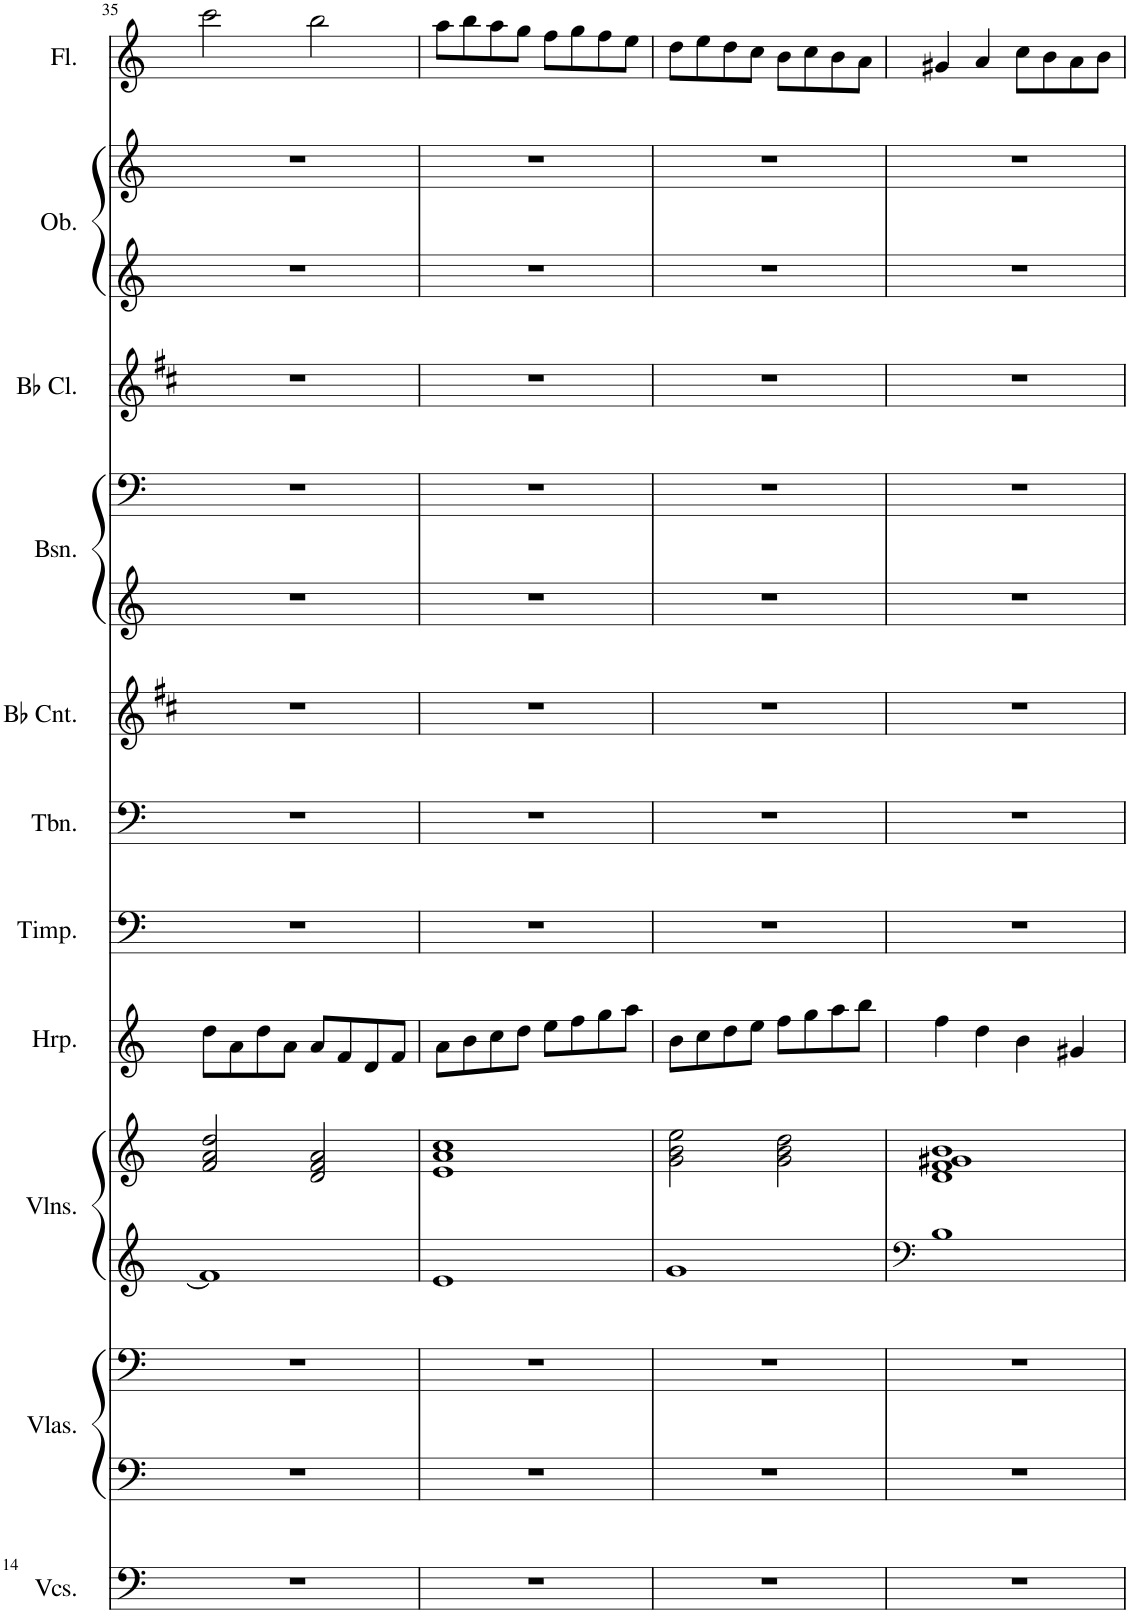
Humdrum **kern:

**kern	**kern	**kern	**kern	**kern	**kern	**kern	**kern	**kern	**kern	**kern	**kern	**kern	**kern	**kern
*part11	*part10	*part10	*part9	*part9	*part8	*part7	*part6	*part5	*part4	*part4	*part3	*part2	*part2	*part1
*staff15	*staff14	*staff13	*staff12	*staff11	*staff10	*staff9	*staff8	*staff7	*staff6	*staff5	*staff4	*staff3	*staff2	*staff1
*I"Violoncellos	*I"Violas	*	*I"Violins	*	*I"Harp	*I"Timpani	*I"Trombone	*I"Bb Cornet	*I"Bassoon	*	*I"Bb Clarinet	*I"Oboe	*	*I"Flute
*I'Vcs.	*I'Vlas.	*	*I'Vlns.	*	*I'Hrp.	*I'Timp.	*I'Tbn.	*I'Bb Cnt.	*I'Bsn.	*	*I'Bb Cl.	*I'Ob.	*	*I'Fl.
!!LO:PB:g=z
*clefF4	*clefF4	*clefF4	*clefG2	*clefG2	*clefG2	*clefF4	*clefF4	*clefG2	*clefG2	*clefF4	*clefG2	*clefG2	*clefG2	*clefG2
*	*	*	*	*	*	*	*	*Trd1c2	*	*	*Trd1c2	*	*	*
*k[]	*k[]	*k[]	*k[]	*k[]	*k[]	*k[]	*k[]	*k[f#c#]	*k[]	*k[]	*k[f#c#]	*k[]	*k[]	*k[]
*M4/4	*M4/4	*M4/4	*M4/4	*M4/4	*M4/4	*M4/4	*M4/4	*M4/4	*M4/4	*M4/4	*M4/4	*M4/4	*M4/4	*M4/4
=35	=35	=35	=35	=35	=35	=35	=35	=35	=35	=35	=35	=35	=35	=35
1r	1r	1r	1f]	2f/ 2a/ 2dd/	8dd\L	1r	1r	1r	1r	1r	1r	1r	1r	2ccc\
.	.	.	.	.	8a\	.	.	.	.	.	.	.	.	.
.	.	.	.	.	8dd\	.	.	.	.	.	.	.	.	.
.	.	.	.	.	8a\J	.	.	.	.	.	.	.	.	.
.	.	.	.	2d/ 2f/ 2a/	8a/L	.	.	.	.	.	.	.	.	2bb\
.	.	.	.	.	8f/	.	.	.	.	.	.	.	.	.
.	.	.	.	.	8d/	.	.	.	.	.	.	.	.	.
.	.	.	.	.	8f/J	.	.	.	.	.	.	.	.	.
=36	=36	=36	=36	=36	=36	=36	=36	=36	=36	=36	=36	=36	=36	=36
1r	1r	1r	1e	1e 1a 1cc	8a\L	1r	1r	1r	1r	1r	1r	1r	1r	8aa\L
.	.	.	.	.	8b\	.	.	.	.	.	.	.	.	8bb\
.	.	.	.	.	8cc\	.	.	.	.	.	.	.	.	8aa\
.	.	.	.	.	8dd\J	.	.	.	.	.	.	.	.	8gg\J
.	.	.	.	.	8ee\L	.	.	.	.	.	.	.	.	8ff\L
.	.	.	.	.	8ff\	.	.	.	.	.	.	.	.	8gg\
.	.	.	.	.	8gg\	.	.	.	.	.	.	.	.	8ff\
.	.	.	.	.	8aa\J	.	.	.	.	.	.	.	.	8ee\J
=37	=37	=37	=37	=37	=37	=37	=37	=37	=37	=37	=37	=37	=37	=37
1r	1r	1r	1g	2g\ 2b\ 2ee\	8b\L	1r	1r	1r	1r	1r	1r	1r	1r	8dd\L
.	.	.	.	.	8cc\	.	.	.	.	.	.	.	.	8ee\
.	.	.	.	.	8dd\	.	.	.	.	.	.	.	.	8dd\
.	.	.	.	.	8ee\J	.	.	.	.	.	.	.	.	8cc\J
.	.	.	.	2g\ 2b\ 2dd\	8ff\L	.	.	.	.	.	.	.	.	8b\L
.	.	.	.	.	8gg\	.	.	.	.	.	.	.	.	8cc\
.	.	.	.	.	8aa\	.	.	.	.	.	.	.	.	8b\
.	.	.	.	.	8bb\J	.	.	.	.	.	.	.	.	8a\J
=38	=38	=38	=38	=38	=38	=38	=38	=38	=38	=38	=38	=38	=38	=38
*	*	*	*clefF4	*	*	*	*	*	*	*	*	*	*	*
1r	1r	1r	1B	1d 1f 1g#X 1b	4ff\	1r	1r	1r	1r	1r	1r	1r	1r	4g#X/
.	.	.	.	.	4dd\	.	.	.	.	.	.	.	.	4a/
.	.	.	.	.	4b\	.	.	.	.	.	.	.	.	8cc\L
.	.	.	.	.	.	.	.	.	.	.	.	.	.	8b\
.	.	.	.	.	4g#X/	.	.	.	.	.	.	.	.	8a\
.	.	.	.	.	.	.	.	.	.	.	.	.	.	8b\J
=	=	=	=	=	=	=	=	=	=	=	=	=	=	=
*-	*-	*-	*-	*-	*-	*-	*-	*-	*-	*-	*-	*-	*-	*-
